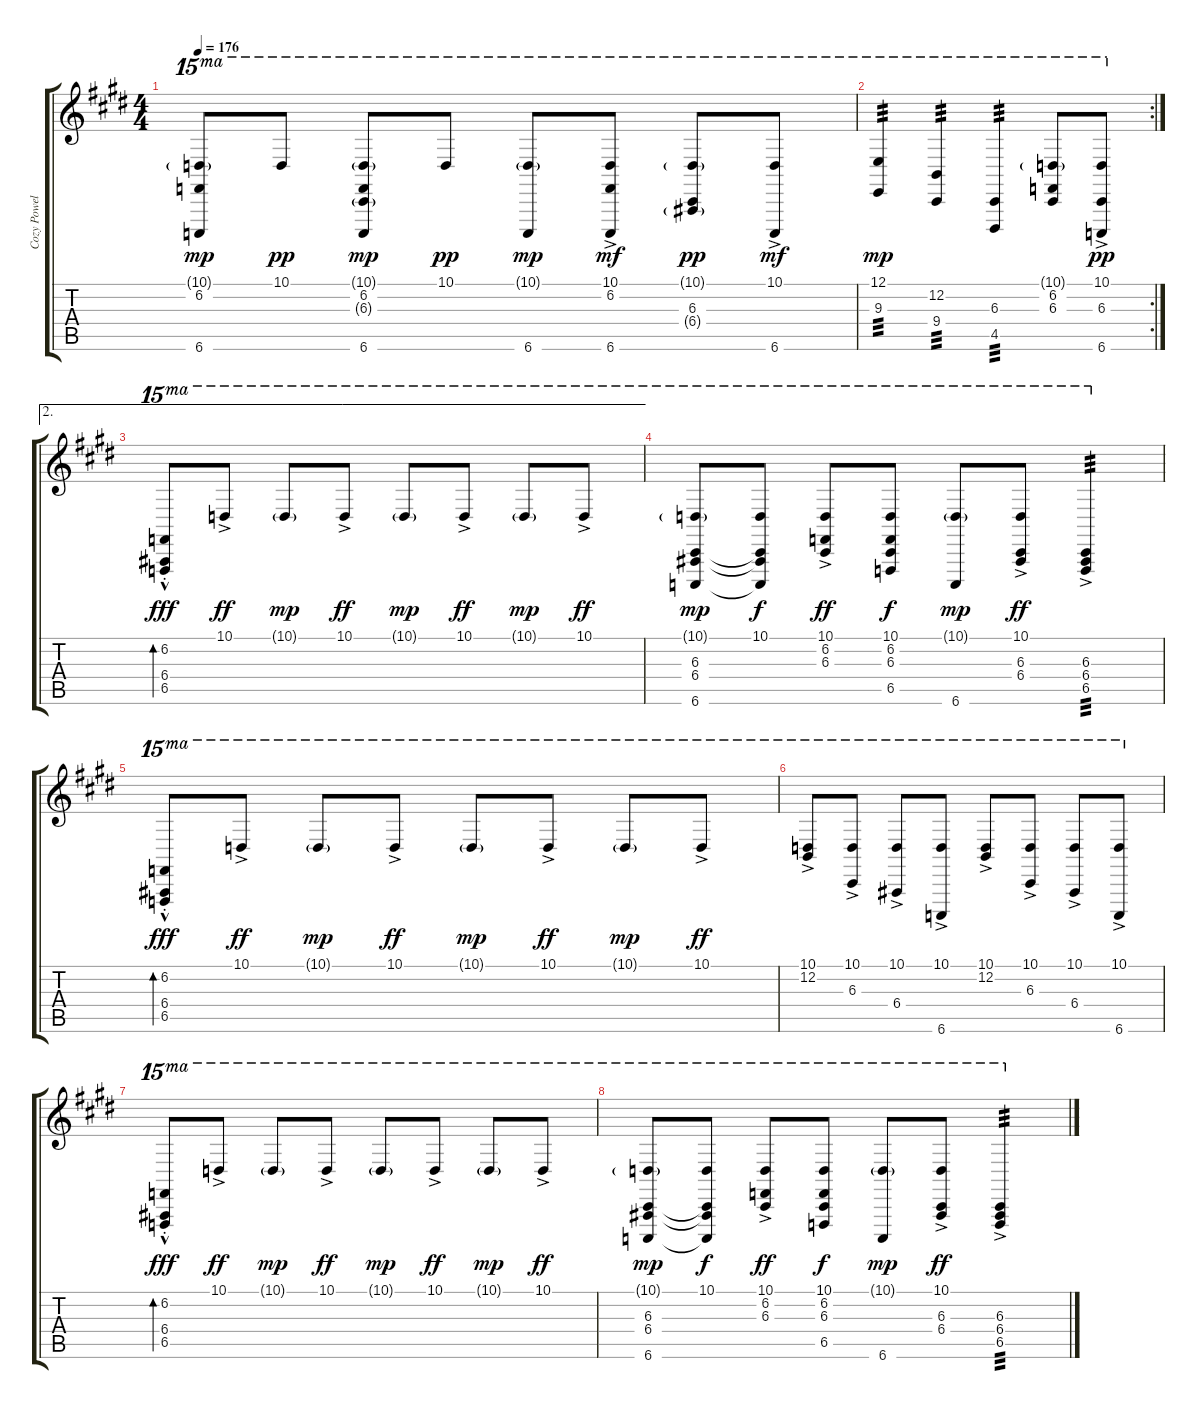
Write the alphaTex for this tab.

\track ("Cozy Powell Drum Kit" "Cozy Powel") {instrument melodictom}
\staff {score tabs}
\tuning (E4 B3 G3 E3 B2 Gb2) {hide}
\ts (4 4)
\tempo 176
\clef g2
\ks e
(10.1{g} 6.2 6.6).8{ot 15ma dy mp} 10.1.8{ot 15ma dy pp} (10.1{g} 6.2 6.3{g} 6.6).8{ot 15ma dy mp} 10.1.8{ot 15ma dy pp} (10.1{g} 6.6).8{ot 15ma dy mp} (10.1 6.2{ac} 6.6{ac}).8{ot 15ma dy mf} (10.1{g} 6.3 6.4{g}).8{ot 15ma dy pp} (10.1 6.6{ac}).8{ot 15ma dy mf} |
\rc 2
(12.1 9.3).4{ot 15ma tp 3 dy mp} (12.2 9.4).4{ot 15ma tp 3} (6.3 4.5).4{ot 15ma tp 3} (10.1{g} 6.2 6.3).8{ot 15ma} (10.1{ac} 6.3{ac} 6.6).8{ot 15ma dy pp} |
\ae 2
(6.2{hac st} 6.4{hac st} 6.5{hac st}).8{bd 30 ot 15ma dy fff} 10.1{ac}.8{ot 15ma dy ff} 10.1{g}.8{ot 15ma dy mp} 10.1{ac}.8{ot 15ma dy ff} 10.1{g}.8{ot 15ma dy mp} 10.1{ac}.8{ot 15ma dy ff} 10.1{g}.8{ot 15ma dy mp} 10.1{ac}.8{ot 15ma dy ff} |
(10.1{g} 6.3 6.4 6.6).8{ot 15ma dy mp} (10.1 6.3{t} 6.4{t} 6.6{t}).8{ot 15ma dy f} (10.1 6.2{ac} 6.3{ac}).8{ot 15ma dy ff} (10.1 6.2 6.3 6.5).8{ot 15ma dy f} (10.1{g} 6.6).8{ot 15ma dy mp} (10.1{ac} 6.3{ac} 6.4{ac}).8{ot 15ma dy ff} (6.3{ac} 6.4{ac} 6.5{ac}).4{ot 15ma tp 3} |
(6.2{hac st} 6.4{hac st} 6.5{hac st}).8{bd 30 ot 15ma dy fff} 10.1{ac}.8{ot 15ma dy ff} 10.1{g}.8{ot 15ma dy mp} 10.1{ac}.8{ot 15ma dy ff} 10.1{g}.8{ot 15ma dy mp} 10.1{ac}.8{ot 15ma dy ff} 10.1{g}.8{ot 15ma dy mp} 10.1{ac}.8{ot 15ma dy ff} |
(10.1{ac} 12.2{ac}).8{ot 15ma} (10.1{ac} 6.3{ac}).8{ot 15ma} (10.1{ac} 6.4{ac}).8{ot 15ma} (10.1{ac} 6.6{ac}).8{ot 15ma} (10.1{ac} 12.2{ac}).8{ot 15ma} (10.1{ac} 6.3{ac}).8{ot 15ma} (10.1{ac} 6.4{ac}).8{ot 15ma} (10.1{ac} 6.6{ac}).8{ot 15ma} |
(6.2{hac st} 6.4{hac st} 6.5{hac st}).8{bd 30 ot 15ma dy fff} 10.1{ac}.8{ot 15ma dy ff} 10.1{g}.8{ot 15ma dy mp} 10.1{ac}.8{ot 15ma dy ff} 10.1{g}.8{ot 15ma dy mp} 10.1{ac}.8{ot 15ma dy ff} 10.1{g}.8{ot 15ma dy mp} 10.1{ac}.8{ot 15ma dy ff} |
(10.1{g} 6.3 6.4 6.6).8{ot 15ma dy mp} (10.1 6.3{t} 6.4{t} 6.6{t}).8{ot 15ma dy f} (10.1 6.2{ac} 6.3{ac}).8{ot 15ma dy ff} (10.1 6.2 6.3 6.5).8{ot 15ma dy f} (10.1{g} 6.6).8{ot 15ma dy mp} (10.1{ac} 6.3{ac} 6.4{ac}).8{ot 15ma dy ff} (6.3{ac} 6.4{ac} 6.5{ac}).4{ot 15ma tp 3}
